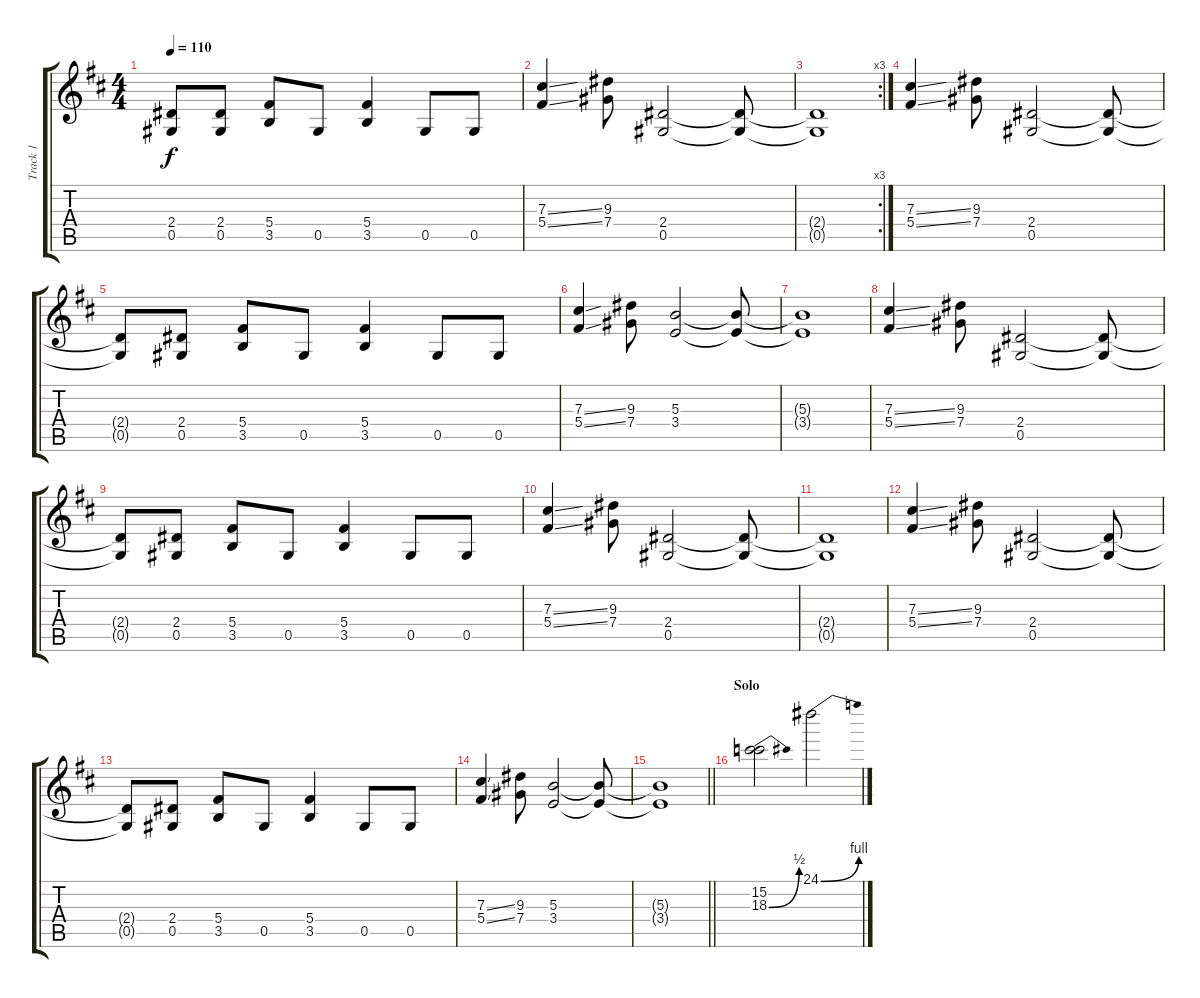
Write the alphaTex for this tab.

\track ("Track 1" "Track 1") {instrument acousticguitarsteel}
\staff {score tabs}
\tuning (Eb4 Bb3 Gb3 Db3 Ab2 Eb2) {hide}
\ts (4 4)
\tempo 110
\clef g2
\ks d
(2.4{t} 0.5{t}).8{dy f} (2.4 0.5).8 (5.4 3.5).8 0.5.8 (5.4 3.5).4 0.5.8 0.5.8 |
(7.3{ss} 5.4{ss}).4 (9.3 7.4).8 (2.4 0.5).2 (2.4{t} 0.5{t}).8 |
\rc 3
(2.4{t} 0.5{t}).1 |
(7.3{ss} 5.4{ss}).4 (9.3 7.4).8 (2.4 0.5).2 (2.4{t} 0.5{t}).8 |
(2.4{t} 0.5{t}).8 (2.4 0.5).8 (5.4 3.5).8 0.5.8 (5.4 3.5).4 0.5.8 0.5.8 |
(7.3{ss} 5.4{ss}).4 (9.3 7.4).8 (5.3 3.4).2 (5.3{t} 3.4{t}).8 |
(5.3{t} 3.4{t}).1 |
(7.3{ss} 5.4{ss}).4 (9.3 7.4).8 (2.4 0.5).2 (2.4{t} 0.5{t}).8 |
(2.4{t} 0.5{t}).8 (2.4 0.5).8 (5.4 3.5).8 0.5.8 (5.4 3.5).4 0.5.8 0.5.8 |
(7.3{ss} 5.4{ss}).4 (9.3 7.4).8 (2.4 0.5).2 (2.4{t} 0.5{t}).8 |
(2.4{t} 0.5{t}).1 |
(7.3{ss} 5.4{ss}).4 (9.3 7.4).8 (2.4 0.5).2 (2.4{t} 0.5{t}).8 |
(2.4{t} 0.5{t}).8 (2.4 0.5).8 (5.4 3.5).8 0.5.8 (5.4 3.5).4 0.5.8 0.5.8 |
(7.3{ss} 5.4{ss}).4 (9.3 7.4).8 (5.3 3.4).2 (5.3{t} 3.4{t}).8 |
\barLineRight lightlight
(5.3{t} 3.4{t}).1 |
\section ("" "Solo")
(15.2 18.3{be (bend 0 0 60 2)}).2 24.1{be (bend 0 0 60 4)}.2
